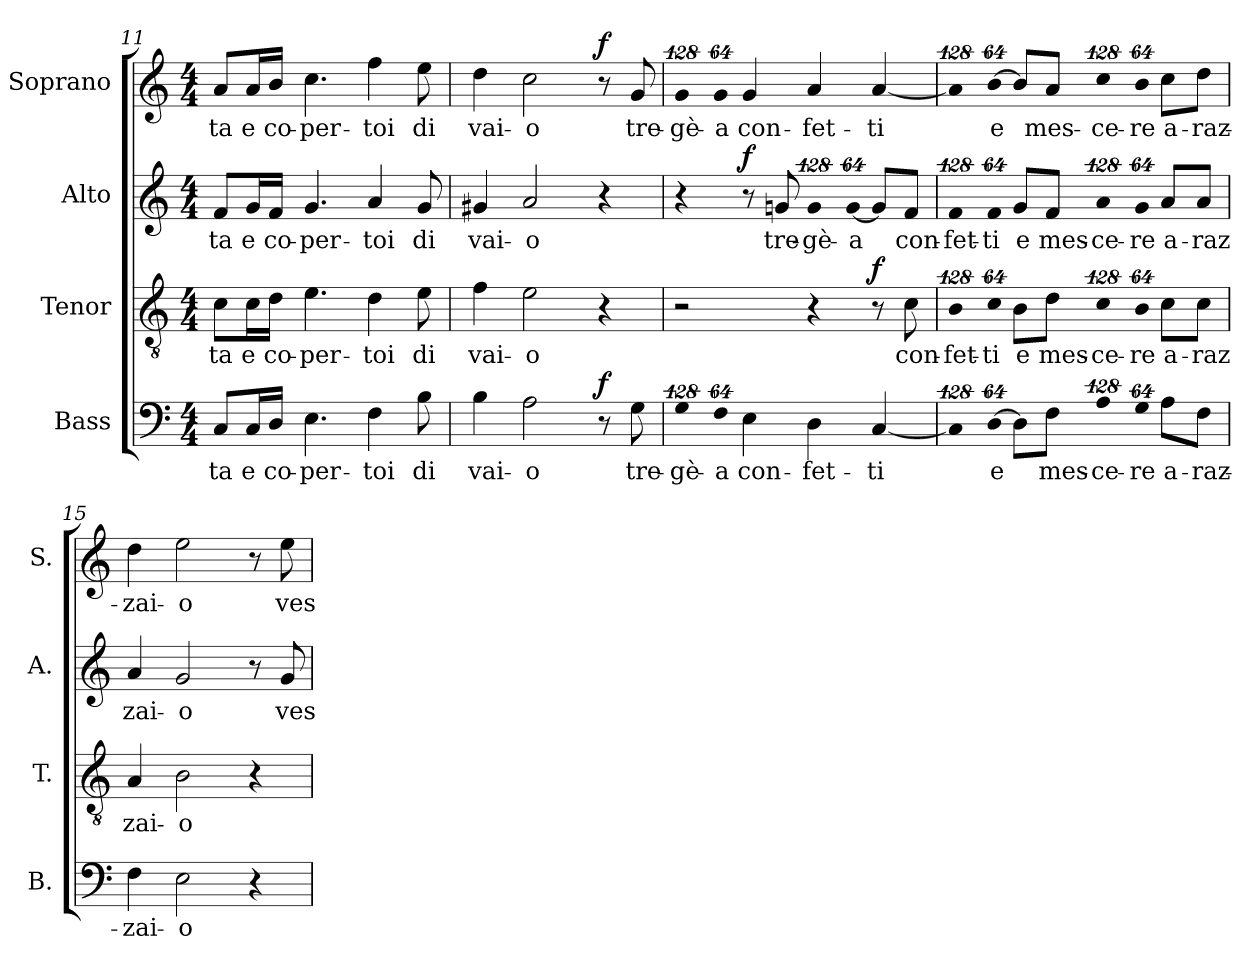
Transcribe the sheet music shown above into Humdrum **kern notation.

**kern	**text	**dynam	**kern	**text	**dynam	**kern	**text	**dynam	**kern	**text	**dynam
*part4	*part4	*part4	*part3	*part3	*part3	*part2	*part2	*part2	*part1	*part1	*part1
*staff4	*staff4	*staff4	*staff3	*staff3	*staff3	*staff2	*staff2	*staff2	*staff1	*staff1	*staff1
*I"Bass	*	*	*I"Tenor	*	*	*I"Alto	*	*	*I"Soprano	*	*
*I'B.	*	*	*I'T.	*	*	*I'A.	*	*	*I'S.	*	*
*clefF4	*	*	*clefGv2	*	*	*clefG2	*	*	*clefG2	*	*
*	*	*	*ITrd7c12	*	*	*	*	*	*	*	*
*k[]	*	*	*k[]	*	*	*k[]	*	*	*k[]	*	*
*C:	*	*	*C:	*	*	*C:	*	*	*C:	*	*
*M4/4	*	*	*M4/4	*	*	*M4/4	*	*	*M4/4	*	*
=11	=11	=11	=11	=11	=11	=11	=11	=11	=11	=11	=11
!	!LO:LY:b:color=#000000	!	!	!	!	!	!	!	!	!	!
!	!	!	!	!LO:LY:b:color=#000000	!	!	!	!	!	!	!
!	!	!	!	!	!	!	!LO:LY:b:color=#000000	!	!	!	!
!	!	!	!	!	!	!	!	!	!	!LO:LY:b:color=#000000	!
8Ci/L	-ta	.	8Ci\L	-ta	.	8fi/L	-ta	.	8ai/L	-ta	.
!	!LO:LY:b:color=#000000	!	!	!	!	!	!	!	!	!	!
!	!	!	!	!LO:LY:b:color=#000000	!	!	!	!	!	!	!
!	!	!	!	!	!	!	!LO:LY:b:color=#000000	!	!	!	!
!	!	!	!	!	!	!	!	!	!	!LO:LY:b:color=#000000	!
16Ci/L	e	.	16Ci\L	e	.	16gi/L	e	.	16ai/L	e	.
!	!LO:LY:b:color=#000000	!	!	!	!	!	!	!	!	!	!
!	!	!	!	!LO:LY:b:color=#000000	!	!	!	!	!	!	!
!	!	!	!	!	!	!	!LO:LY:b:color=#000000	!	!	!	!
!	!	!	!	!	!	!	!	!	!	!LO:LY:b:color=#000000	!
16Di/JJ	co-	.	16Di\JJ	co-	.	16fi/JJ	co-	.	16bi/JJ	co-	.
!	!LO:LY:b:color=#000000	!	!	!	!	!	!	!	!	!	!
!	!	!	!	!LO:LY:b:color=#000000	!	!	!	!	!	!	!
!	!	!	!	!	!	!	!LO:LY:b:color=#000000	!	!	!	!
!	!	!	!	!	!	!	!	!	!	!LO:LY:b:color=#000000	!
4.Ei\	-per-	.	4.Ei\	-per-	.	4.gi/	-per-	.	4.cci\	-per-	.
!	!LO:LY:b:color=#000000	!	!	!	!	!	!	!	!	!	!
!	!	!	!	!LO:LY:b:color=#000000	!	!	!	!	!	!	!
!	!	!	!	!	!	!	!LO:LY:b:color=#000000	!	!	!	!
!	!	!	!	!	!	!	!	!	!	!LO:LY:b:color=#000000	!
4Fi\	-toi	.	4Di\	-toi	.	4ai/	-toi	.	4ffi\	-toi	.
!	!LO:LY:b:color=#000000	!	!	!	!	!	!	!	!	!	!
!	!	!	!	!LO:LY:b:color=#000000	!	!	!	!	!	!	!
!	!	!	!	!	!	!	!LO:LY:b:color=#000000	!	!	!	!
!	!	!	!	!	!	!	!	!	!	!LO:LY:b:color=#000000	!
8Bi\	di	.	8Ei\	di	.	8gi/	di	.	8eei\	di	.
=12	=12	=12	=12	=12	=12	=12	=12	=12	=12	=12	=12
!	!LO:LY:b:color=#000000	!	!	!	!	!	!	!	!	!	!
!	!	!	!	!LO:LY:b:color=#000000	!	!	!	!	!	!	!
!	!	!	!	!	!	!	!LO:LY:b:color=#000000	!	!	!	!
!	!	!	!	!	!	!	!	!	!	!LO:LY:b:color=#000000	!
4Bi\	vai-	.	4Fi\	vai-	.	4g#Xi/	vai-	.	4ddi\	vai-	.
!	!LO:LY:b:color=#000000	!	!	!	!	!	!	!	!	!	!
!	!	!	!	!LO:LY:b:color=#000000	!	!	!	!	!	!	!
!	!	!	!	!	!	!	!LO:LY:b:color=#000000	!	!	!	!
!	!	!	!	!	!	!	!	!	!	!LO:LY:b:color=#000000	!
2Ai\	-o	.	2Ei\	-o	.	2ai/	-o	.	2cci\	-o	.
8r	.	f	4r	.	.	4r	.	.	8r	.	f
!	!LO:LY:b:color=#000000	!	!	!	!	!	!	!	!	!	!
!	!	!	!	!	!	!	!	!	!	!LO:LY:b:color=#000000	!
8Gi\	tre-	.	.	.	.	.	.	.	8gi/	tre-	.
!!LO:PB:g=z
=13	=13	=13	=13	=13	=13	=13	=13	=13	=13	=13	=13
!LO:N:vis=4	!	!	!	!	!	!	!	!	!	!	!
!	!LO:LY:b:color=#000000	!	!	!	!	!	!	!	!LO:N:vis=4	!	!
!	!	!	!	!	!	!	!	!	!	!LO:LY:b:color=#000000	!
512%85Gi\	-gè-	.	2r	.	.	4r	.	.	512%85gi/	-gè-	.
!LO:N:vis=8	!	!	!	!	!	!	!	!	!	!	!
!	!LO:LY:b:color=#000000	!	!	!	!	!	!	!	!LO:N:vis=8	!	!
!	!	!	!	!	!	!	!	!	!	!LO:LY:b:color=#000000	!
512%43Fi\	-a	.	.	.	.	.	.	.	512%43gi/	-a	.
!	!LO:LY:b:color=#000000	!	!	!	!	!	!	!	!	!	!
!	!	!	!	!	!	!	!	!	!	!LO:LY:b:color=#000000	!
4Ei\	con-	.	.	.	.	8r	.	f	4gi/	con-	.
!	!	!	!	!	!	!	!LO:LY:b:color=#000000	!	!	!	!
.	.	.	.	.	.	8gni/	tre-	.	.	.	.
!	!LO:LY:b:color=#000000	!	!	!	!	!LO:N:vis=4	!	!	!	!	!
!	!	!	!	!	!	!	!LO:LY:b:color=#000000	!	!	!	!
!	!	!	!	!	!	!	!	!	!	!LO:LY:b:color=#000000	!
4Di\	-fet-	.	4r	.	.	512%85gi/	-gè-	.	4ai/	-fet-	.
!	!	!	!	!	!	!LO:N:vis=8	!	!	!	!	!
!	!	!	!	!	!	!	!LO:LY:b:color=#000000	!	!	!	!
.	.	.	.	.	.	[<512%43gi/	-a	.	.	.	.
!	!LO:LY:b:color=#000000	!	!	!	!	!	!	!	!	!	!
!	!	!	!	!	!	!	!	!	!	!LO:LY:b:color=#000000	!
[<4Ci/	-ti	.	8r	.	f	8gi/L]	.	.	[<4ai/	-ti	.
!	!	!	!	!LO:LY:b:color=#000000	!	!	!	!	!	!	!
!	!	!	!	!	!	!	!LO:LY:b:color=#000000	!	!	!	!
.	.	.	8Ci\	con-	.	8fi/J	con-	.	.	.	.
=14	=14	=14	=14	=14	=14	=14	=14	=14	=14	=14	=14
!LO:N:vis=4	!	!	!LO:N:vis=4	!	!	!	!	!	!	!	!
!	!	!	!	!LO:LY:b:color=#000000	!	!LO:N:vis=4	!	!	!	!	!
!	!	!	!	!	!	!	!LO:LY:b:color=#000000	!	!LO:N:vis=4	!	!
512%85Ci/]	.	.	512%85BBi\	-fet-	.	512%85fi/	-fet-	.	512%85ai/]	.	.
!LO:N:vis=8	!	!	!	!	!	!	!	!	!	!	!
!	!LO:LY:b:color=#000000	!	!LO:N:vis=8	!	!	!	!	!	!	!	!
!	!	!	!	!LO:LY:b:color=#000000	!	!LO:N:vis=8	!	!	!	!	!
!	!	!	!	!	!	!	!LO:LY:b:color=#000000	!	!LO:N:vis=8	!	!
!	!	!	!	!	!	!	!	!	!	!LO:LY:b:color=#000000	!
[>512%43Di\	e	.	512%43Ci\	-ti	.	512%43fi/	-ti	.	[>512%43bi\	e	.
!	!	!	!	!LO:LY:b:color=#000000	!	!	!	!	!	!	!
!	!	!	!	!	!	!	!LO:LY:b:color=#000000	!	!	!	!
8Di\L]	.	.	8BBi\L	e	.	8gi/L	e	.	8bi/L]	.	.
!	!LO:LY:b:color=#000000	!	!	!	!	!	!	!	!	!	!
!	!	!	!	!LO:LY:b:color=#000000	!	!	!	!	!	!	!
!	!	!	!	!	!	!	!LO:LY:b:color=#000000	!	!	!	!
!	!	!	!	!	!	!	!	!	!	!LO:LY:b:color=#000000	!
8Fi\J	mes-	.	8Di\J	mes-	.	8fi/J	mes-	.	8ai/J	mes-	.
!LO:N:vis=4	!	!	!	!	!	!	!	!	!	!	!
!	!LO:LY:b:color=#000000	!	!LO:N:vis=4	!	!	!	!	!	!	!	!
!	!	!	!	!LO:LY:b:color=#000000	!	!LO:N:vis=4	!	!	!	!	!
!	!	!	!	!	!	!	!LO:LY:b:color=#000000	!	!LO:N:vis=4	!	!
!	!	!	!	!	!	!	!	!	!	!LO:LY:b:color=#000000	!
512%85Ai\	-ce-	.	512%85Ci\	-ce-	.	512%85ai/	-ce-	.	512%85cci\	-ce-	.
!LO:N:vis=8	!	!	!	!	!	!	!	!	!	!	!
!	!LO:LY:b:color=#000000	!	!LO:N:vis=8	!	!	!	!	!	!	!	!
!	!	!	!	!LO:LY:b:color=#000000	!	!LO:N:vis=8	!	!	!	!	!
!	!	!	!	!	!	!	!LO:LY:b:color=#000000	!	!LO:N:vis=8	!	!
!	!	!	!	!	!	!	!	!	!	!LO:LY:b:color=#000000	!
512%43Gi\	-re	.	512%43BBi\	-re	.	512%43gi/	-re	.	512%43bi\	-re	.
!	!LO:LY:b:color=#000000	!	!	!	!	!	!	!	!	!	!
!	!	!	!	!LO:LY:b:color=#000000	!	!	!	!	!	!	!
!	!	!	!	!	!	!	!LO:LY:b:color=#000000	!	!	!	!
!	!	!	!	!	!	!	!	!	!	!LO:LY:b:color=#000000	!
8Ai\L	a-	.	8Ci\L	a-	.	8ai/L	a-	.	8cci\L	a-	.
!	!LO:LY:b:color=#000000	!	!	!	!	!	!	!	!	!	!
!	!	!	!	!LO:LY:b:color=#000000	!	!	!	!	!	!	!
!	!	!	!	!	!	!	!LO:LY:b:color=#000000	!	!	!	!
!	!	!	!	!	!	!	!	!	!	!LO:LY:b:color=#000000	!
8Fi\J	-raz-	.	8Ci\J	-raz	.	8ai/J	-raz	.	8ddi\J	-raz-	.
=15	=15	=15	=15	=15	=15	=15	=15	=15	=15	=15	=15
!	!LO:LY:b:color=#000000	!	!	!	!	!	!	!	!	!	!
!	!	!	!	!LO:LY:b:color=#000000	!	!	!	!	!	!	!
!	!	!	!	!	!	!	!LO:LY:b:color=#000000	!	!	!	!
!	!	!	!	!	!	!	!	!	!	!LO:LY:b:color=#000000	!
4Fi\	-zai-	.	4AAi/	zai-	.	4ai/	zai-	.	4ddi\	-zai-	.
!	!LO:LY:b:color=#000000	!	!	!	!	!	!	!	!	!	!
!	!	!	!	!LO:LY:b:color=#000000	!	!	!	!	!	!	!
!	!	!	!	!	!	!	!LO:LY:b:color=#000000	!	!	!	!
!	!	!	!	!	!	!	!	!	!	!LO:LY:b:color=#000000	!
2Ei\	-o	.	2BBi\	-o	.	2gi/	-o	.	2eei\	-o	.
4r	.	.	4r	.	.	8r	.	.	8r	.	.
!	!	!	!	!	!	!	!LO:LY:b:color=#000000	!	!	!	!
!	!	!	!	!	!	!	!	!	!	!LO:LY:b:color=#000000	!
.	.	.	.	.	.	8gi/	ves-	.	8eei\	ves-	.
=	=	=	=	=	=	=	=	=	=	=	=
*-	*-	*-	*-	*-	*-	*-	*-	*-	*-	*-	*-
